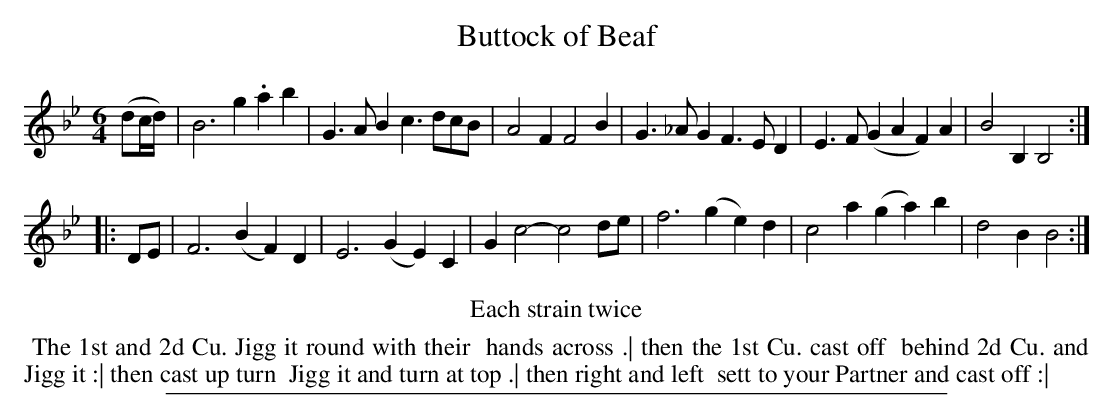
X:1
T: Buttock of Beaf
M: 6/4
L: 1/4
K: Bb
(d/c//d//) |\
B3 g.ab | G>AB c>dc/B/ | A2F F2B |\
G>_AG F>ED | E>F(G AF)A | B2B, B,2 :|
|: D/E/ |\
F3 (BF)D | E3 (GE)C | Gc2- c2d/e/ |\
f3 (ge)d | c2a (ga)b | d2B B2 :|
